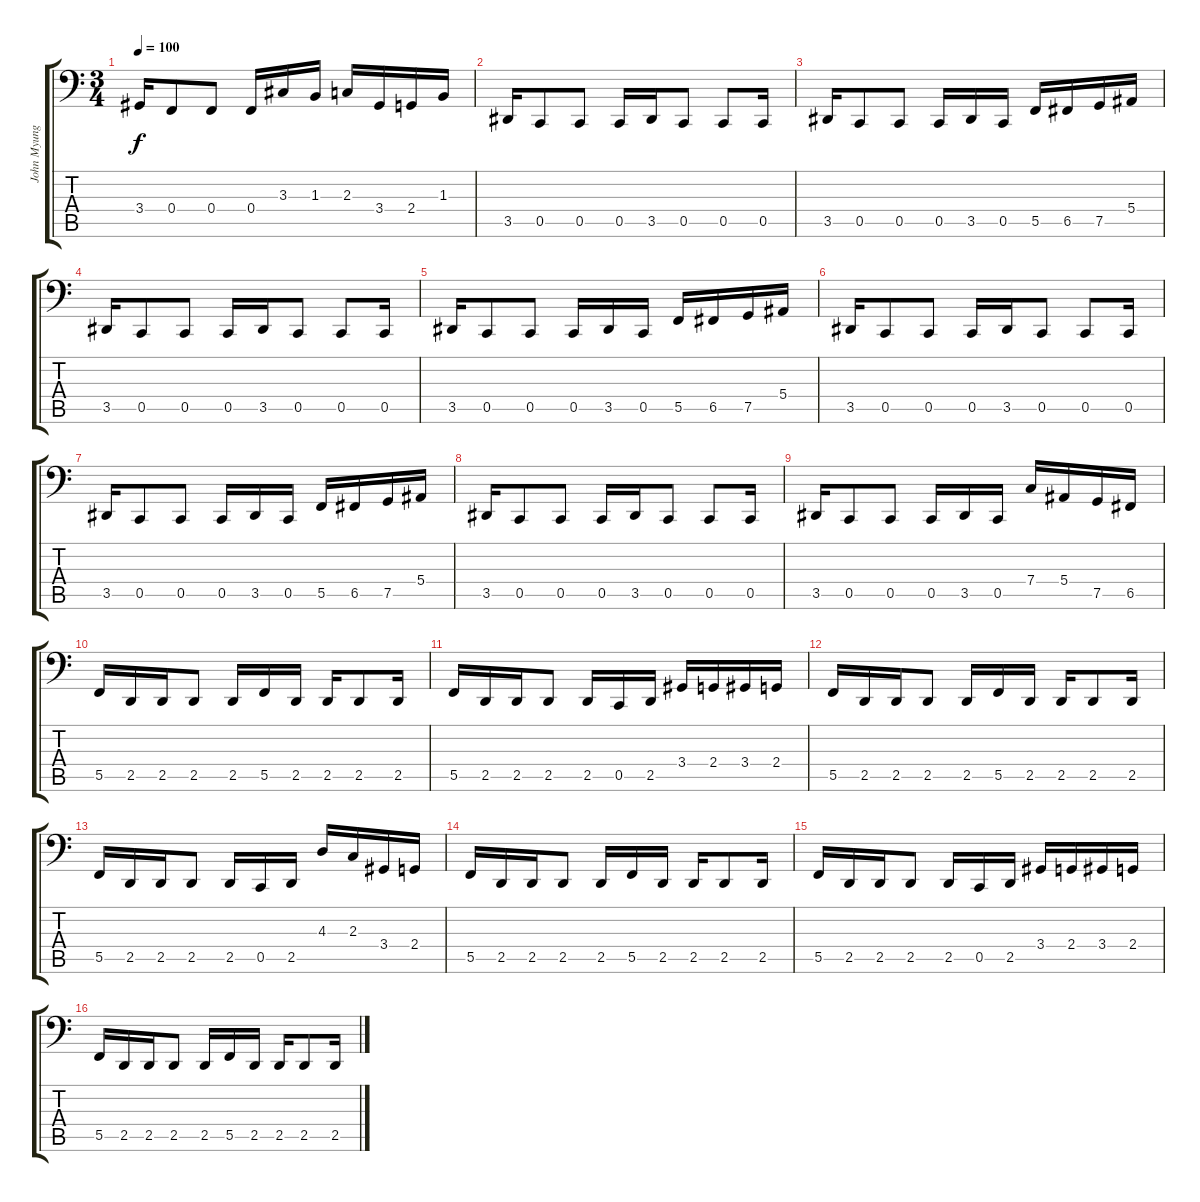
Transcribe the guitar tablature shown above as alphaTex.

\track ("John Myung" "John Myung") {instrument electricbassfinger}
\staff {score tabs}
\tuning (Ab2 Eb2 Bb1 F1 C1 B0) {hide}
\ts (3 4)
\tempo 100
\clef f4
\ks c
3.4.16{dy f} 0.4.8 0.4.8 0.4.16 3.3.16 1.3.16 2.3.16 3.4.16 2.4.16 1.3.16 |
3.5.16 0.5.8 0.5.8 0.5.16 3.5.16 0.5.8 0.5.8 0.5.16 |
3.5.16 0.5.8 0.5.8 0.5.16 3.5.16 0.5.16 5.5.16 6.5.16 7.5.16 5.4.16 |
3.5.16 0.5.8 0.5.8 0.5.16 3.5.16 0.5.8 0.5.8 0.5.16 |
3.5.16 0.5.8 0.5.8 0.5.16 3.5.16 0.5.16 5.5.16 6.5.16 7.5.16 5.4.16 |
3.5.16 0.5.8 0.5.8 0.5.16 3.5.16 0.5.8 0.5.8 0.5.16 |
3.5.16 0.5.8 0.5.8 0.5.16 3.5.16 0.5.16 5.5.16 6.5.16 7.5.16 5.4.16 |
3.5.16 0.5.8 0.5.8 0.5.16 3.5.16 0.5.8 0.5.8 0.5.16 |
3.5.16 0.5.8 0.5.8 0.5.16 3.5.16 0.5.16 7.4.16 5.4.16 7.5.16 6.5.16 |
5.5.16 2.5.16 2.5.16 2.5.8 2.5.16 5.5.16 2.5.16 2.5.16 2.5.8 2.5.16 |
5.5.16 2.5.16 2.5.16 2.5.8 2.5.16 0.5.16 2.5.16 3.4.16 2.4.16 3.4.16 2.4.16 |
5.5.16 2.5.16 2.5.16 2.5.8 2.5.16 5.5.16 2.5.16 2.5.16 2.5.8 2.5.16 |
5.5.16 2.5.16 2.5.16 2.5.8 2.5.16 0.5.16 2.5.16 4.3.16 2.3.16 3.4.16 2.4.16 |
5.5.16 2.5.16 2.5.16 2.5.8 2.5.16 5.5.16 2.5.16 2.5.16 2.5.8 2.5.16 |
5.5.16 2.5.16 2.5.16 2.5.8 2.5.16 0.5.16 2.5.16 3.4.16 2.4.16 3.4.16 2.4.16 |
5.5.16 2.5.16 2.5.16 2.5.8 2.5.16 5.5.16 2.5.16 2.5.16 2.5.8 2.5.16
